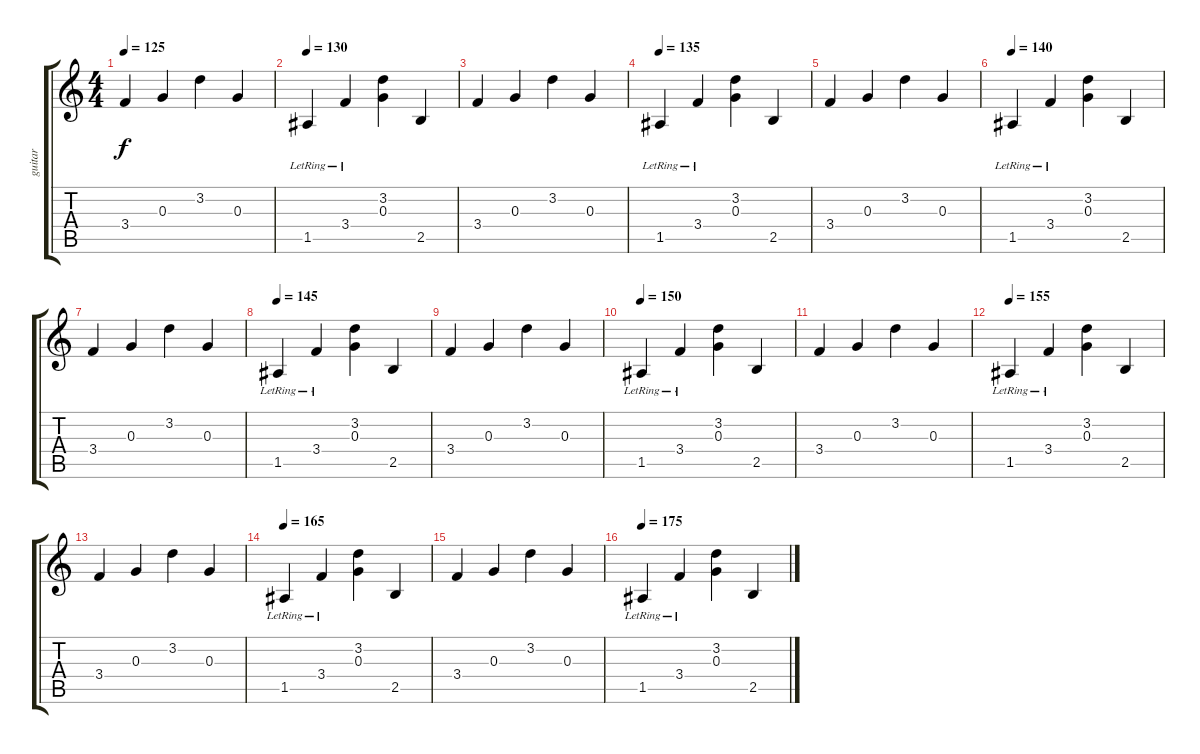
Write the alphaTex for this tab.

\track ("guitar" "guitar") {instrument acousticguitarnylon}
\staff {score tabs}
\tuning (E4 B3 G3 D3 A2 E2) {hide}
\ts (4 4)
\tempo 125
\clef g2
\ks c
3.4.4{dy f} 0.3.4 3.2.4 0.3.4 |
\tempo 130
1.5{lr}.4 3.4{lr}.4 (3.2 0.3).4 2.5.4 |
3.4.4 0.3.4 3.2.4 0.3.4 |
\tempo 135
1.5{lr}.4 3.4{lr}.4 (3.2 0.3).4 2.5.4 |
3.4.4 0.3.4 3.2.4 0.3.4 |
\tempo 140
1.5{lr}.4 3.4{lr}.4 (3.2 0.3).4 2.5.4 |
3.4.4 0.3.4 3.2.4 0.3.4 |
\tempo 145
1.5{lr}.4 3.4{lr}.4 (3.2 0.3).4 2.5.4 |
3.4.4 0.3.4 3.2.4 0.3.4 |
\tempo 150
1.5{lr}.4 3.4{lr}.4 (3.2 0.3).4 2.5.4 |
3.4.4 0.3.4 3.2.4 0.3.4 |
\tempo 155
1.5{lr}.4 3.4{lr}.4 (3.2 0.3).4 2.5.4 |
3.4.4 0.3.4 3.2.4 0.3.4 |
\tempo 165
1.5{lr}.4 3.4{lr}.4 (3.2 0.3).4 2.5.4 |
3.4.4 0.3.4 3.2.4 0.3.4 |
\tempo 175
1.5{lr}.4 3.4{lr}.4 (3.2 0.3).4 2.5.4
